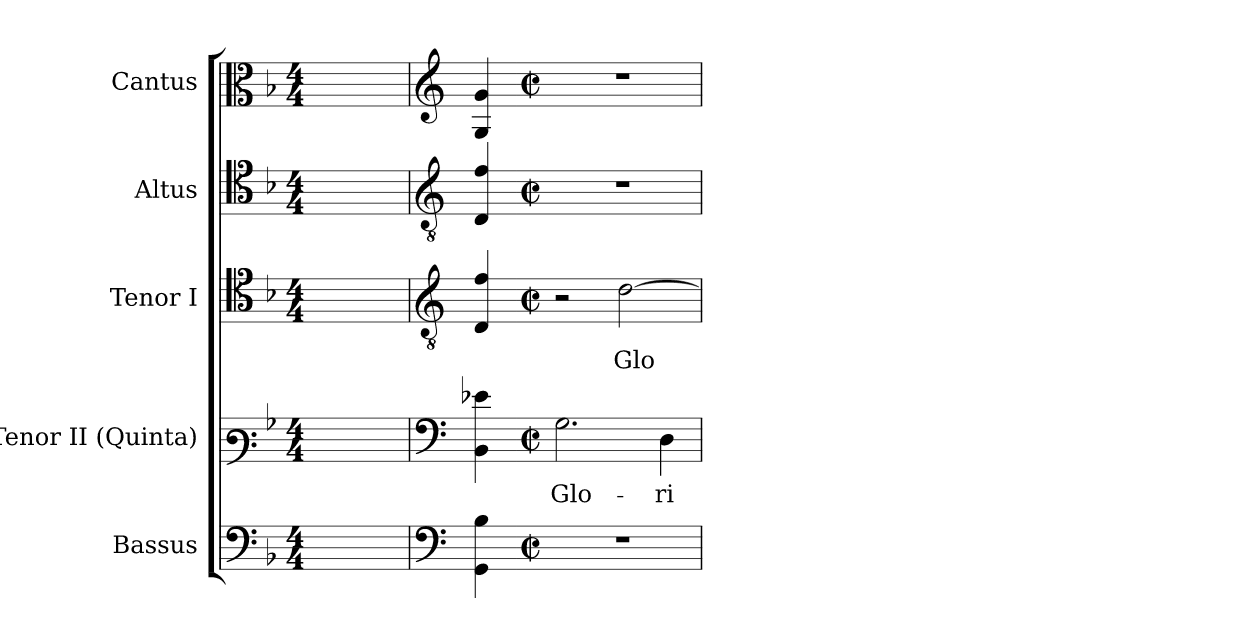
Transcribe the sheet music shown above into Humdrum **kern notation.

**kern	**kern	**text	**kern	**text	**kern	**kern
*part5	*part4	*part4	*part3	*part3	*part2	*part1
*staff5	*staff4	*staff4	*staff3	*staff3	*staff2	*staff1
*I"Bassus	*I"Tenor II (Quinta)	*	*I"Tenor I	*	*I"Altus	*I"Cantus
*I'B.	*	*	*I'T.	*	*I'T.	*I'A.
!!LO:PB:g=z
*clefF4	*clefF3	*	*clefC4	*	*clefC4	*clefC3
*	*	*	*ITrd7c12	*	*ITrd7c12	*
*k[b-]	*k[b-]	*	*k[b-]	*	*k[b-]	*k[b-]
*F:	*F:	*	*F:	*	*F:	*F:
*M4/4	*M4/4	*	*M4/4	*	*M4/4	*M4/4
=1	=1	=1	=1	=1	=1	=1
1ryy	1ryy	.	1ryy	.	1ryy	1ryy
=2	=2	=2	=2	=2	=2	=2
*clefF4	*clefF4	*	*clefGv2	*	*clefGv2	*clefG2
4GGi\ 4B-i	4BB-i\ 4e-Xi	.	4DDi/ 4Fi	.	4DDi/ 4Fi	4Gi/ 4gi
=1-	=1-	=1-	=1-	=1-	=1-	=1-
*M2/2	*M2/2	*	*M2/2	*	*M2/2	*M2/2
*met(c|)	*met(c|)	*	*met(c|)	*	*met(c|)	*met(c|)
!	!	!LO:LY:b:color=#000000	!	!	!	!
1r	2.Gi\	Glo-	2r	.	1r	1r
!	!	!	!	!LO:LY:b:color=#000000	!	!
.	.	.	[>2Di\	Glo-	.	.
!	!	!LO:LY:b:color=#000000	!	!	!	!
.	4Di\	-ri-	.	.	.	.
=	=	=	=	=	=	=
*-	*-	*-	*-	*-	*-	*-
